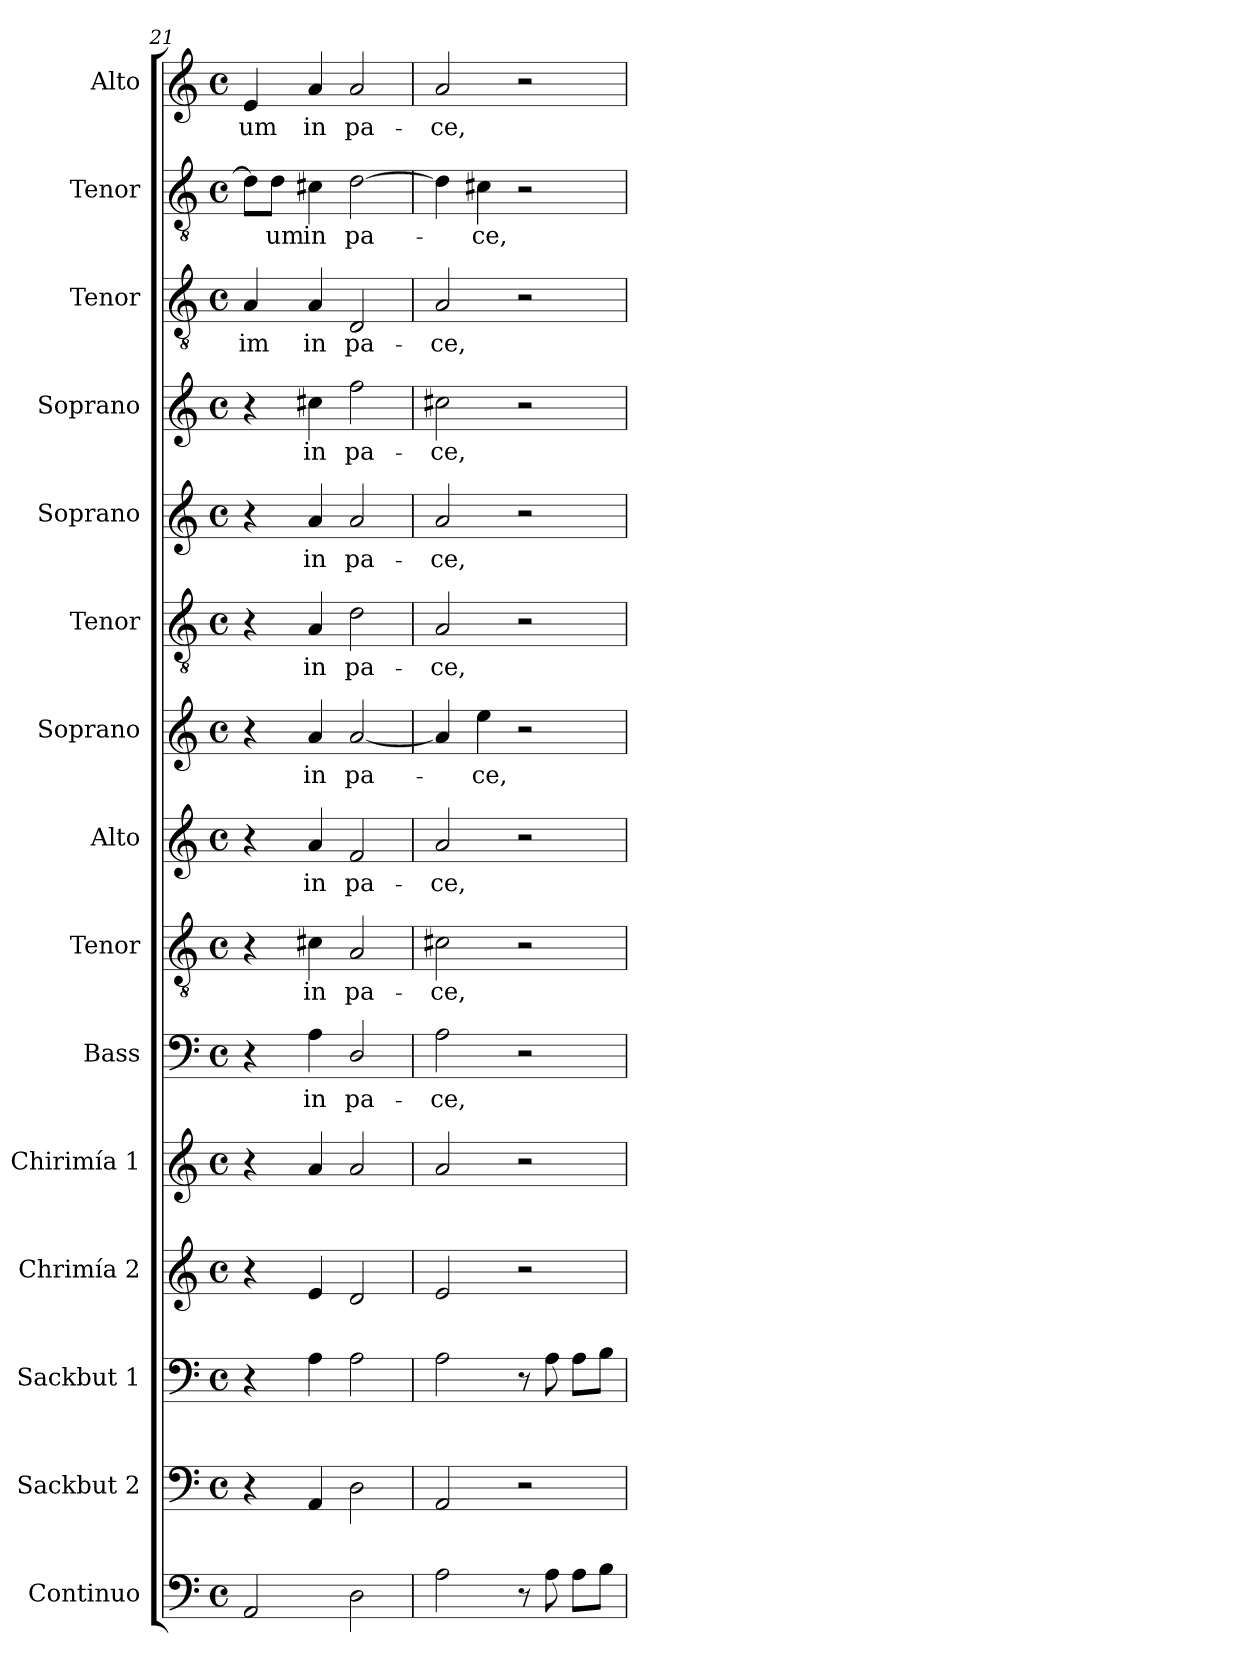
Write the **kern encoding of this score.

**kern	**kern	**kern	**kern	**kern	**kern	**text	**kern	**text	**kern	**text	**kern	**text	**kern	**text	**kern	**text	**kern	**text	**kern	**text	**kern	**text	**kern	**text
*part15	*part14	*part13	*part12	*part11	*part10	*part10	*part9	*part9	*part8	*part8	*part7	*part7	*part6	*part6	*part5	*part5	*part4	*part4	*part3	*part3	*part2	*part2	*part1	*part1
*staff15	*staff14	*staff13	*staff12	*staff11	*staff10	*staff10	*staff9	*staff9	*staff8	*staff8	*staff7	*staff7	*staff6	*staff6	*staff5	*staff5	*staff4	*staff4	*staff3	*staff3	*staff2	*staff2	*staff1	*staff1
*I"Continuo	*I"Sackbut 2	*I"Sackbut 1	*I"Chrimía 2	*I"Chirimía 1	*I"Bass	*	*I"Tenor	*	*I"Alto	*	*I"Soprano	*	*I"Tenor	*	*I"Soprano	*	*I"Soprano	*	*I"Tenor	*	*I"Tenor	*	*I"Alto	*
*I'Cont.	*I'Sckbt 2.	*I'Sckbt 1.	*I'Ch2.	*I'Ch1.	*I'B.	*	*I'T.	*	*I'A.	*	*I'S.	*	*I'T.	*	*I'S.	*	*I'S.	*	*I'T.	*	*I'T.	*	*I'A.	*
!!LO:PB:g=z
*clefF4	*clefF4	*clefF4	*clefG2	*clefG2	*clefF4	*	*clefGv2	*	*clefG2	*	*clefG2	*	*clefGv2	*	*clefG2	*	*clefG2	*	*clefGv2	*	*clefGv2	*	*clefG2	*
*	*	*	*	*	*	*	*ITrd7c12	*	*	*	*	*	*ITrd7c12	*	*	*	*	*	*ITrd7c12	*	*ITrd7c12	*	*	*
*k[]	*k[]	*k[]	*k[]	*k[]	*k[]	*	*k[]	*	*k[]	*	*k[]	*	*k[]	*	*k[]	*	*k[]	*	*k[]	*	*k[]	*	*k[]	*
*C:	*C:	*C:	*C:	*C:	*C:	*	*C:	*	*C:	*	*C:	*	*C:	*	*C:	*	*C:	*	*C:	*	*C:	*	*C:	*
*M4/4	*M4/4	*M4/4	*M4/4	*M4/4	*M4/4	*	*M4/4	*	*M4/4	*	*M4/4	*	*M4/4	*	*M4/4	*	*M4/4	*	*M4/4	*	*M4/4	*	*M4/4	*
*met(c)	*met(c)	*met(c)	*met(c)	*met(c)	*met(c)	*	*met(c)	*	*met(c)	*	*met(c)	*	*met(c)	*	*met(c)	*	*met(c)	*	*met(c)	*	*met(c)	*	*met(c)	*
=21	=21	=21	=21	=21	=21	=21	=21	=21	=21	=21	=21	=21	=21	=21	=21	=21	=21	=21	=21	=21	=21	=21	=21	=21
!	!	!	!	!	!	!	!	!	!	!	!	!	!	!	!	!	!	!	!	!LO:LY:b:color=#000000	!	!	!	!
!	!	!	!	!	!	!	!	!	!	!	!	!	!	!	!	!	!	!	!	!	!	!	!	!LO:LY:b:color=#000000
2AAi/	4r	4r	4r	4r	4r	.	4r	.	4r	.	4r	.	4r	.	4r	.	4r	.	4AAi/	-im	8Di\L]	.	4ei/	-um
!	!	!	!	!	!	!	!	!	!	!	!	!	!	!	!	!	!	!	!	!	!	!LO:LY:b:color=#000000	!	!
.	.	.	.	.	.	.	.	.	.	.	.	.	.	.	.	.	.	.	.	.	8Di\J	-um	.	.
!	!	!	!	!	!	!LO:LY:b:color=#000000	!	!	!	!	!	!	!	!	!	!	!	!	!	!	!	!	!	!
!	!	!	!	!	!	!	!	!LO:LY:b:color=#000000	!	!	!	!	!	!	!	!	!	!	!	!	!	!	!	!
!	!	!	!	!	!	!	!	!	!	!LO:LY:b:color=#000000	!	!	!	!	!	!	!	!	!	!	!	!	!	!
!	!	!	!	!	!	!	!	!	!	!	!	!LO:LY:b:color=#000000	!	!	!	!	!	!	!	!	!	!	!	!
!	!	!	!	!	!	!	!	!	!	!	!	!	!	!LO:LY:b:color=#000000	!	!	!	!	!	!	!	!	!	!
!	!	!	!	!	!	!	!	!	!	!	!	!	!	!	!	!LO:LY:b:color=#000000	!	!	!	!	!	!	!	!
!	!	!	!	!	!	!	!	!	!	!	!	!	!	!	!	!	!	!LO:LY:b:color=#000000	!	!	!	!	!	!
!	!	!	!	!	!	!	!	!	!	!	!	!	!	!	!	!	!	!	!	!LO:LY:b:color=#000000	!	!	!	!
!	!	!	!	!	!	!	!	!	!	!	!	!	!	!	!	!	!	!	!	!	!	!LO:LY:b:color=#000000	!	!
!	!	!	!	!	!	!	!	!	!	!	!	!	!	!	!	!	!	!	!	!	!	!	!	!LO:LY:b:color=#000000
.	4AAi/	4Ai\	4ei/	4ai/	4Ai\	in	4C#Xi\	in	4ai/	in	4ai/	in	4AAi/	in	4ai/	in	4cc#Xi\	in	4AAi/	in	4C#Xi\	in	4ai/	in
!	!	!	!	!	!	!LO:LY:b:color=#000000	!	!	!	!	!	!	!	!	!	!	!	!	!	!	!	!	!	!
!	!	!	!	!	!	!	!	!LO:LY:b:color=#000000	!	!	!	!	!	!	!	!	!	!	!	!	!	!	!	!
!	!	!	!	!	!	!	!	!	!	!LO:LY:b:color=#000000	!	!	!	!	!	!	!	!	!	!	!	!	!	!
!	!	!	!	!	!	!	!	!	!	!	!	!LO:LY:b:color=#000000	!	!	!	!	!	!	!	!	!	!	!	!
!	!	!	!	!	!	!	!	!	!	!	!	!	!	!LO:LY:b:color=#000000	!	!	!	!	!	!	!	!	!	!
!	!	!	!	!	!	!	!	!	!	!	!	!	!	!	!	!LO:LY:b:color=#000000	!	!	!	!	!	!	!	!
!	!	!	!	!	!	!	!	!	!	!	!	!	!	!	!	!	!	!LO:LY:b:color=#000000	!	!	!	!	!	!
!	!	!	!	!	!	!	!	!	!	!	!	!	!	!	!	!	!	!	!	!LO:LY:b:color=#000000	!	!	!	!
!	!	!	!	!	!	!	!	!	!	!	!	!	!	!	!	!	!	!	!	!	!	!LO:LY:b:color=#000000	!	!
!	!	!	!	!	!	!	!	!	!	!	!	!	!	!	!	!	!	!	!	!	!	!	!	!LO:LY:b:color=#000000
2Di\	2Di\	2Ai\	2di/	2ai/	2Di/	pa-	2AAi/	pa-	2fi/	pa-	[<2ai/	pa-	2Di\	pa-	2ai/	pa-	2ffi\	pa-	2DDi/	pa-	[>2Di\	pa-	2ai/	pa-
=22	=22	=22	=22	=22	=22	=22	=22	=22	=22	=22	=22	=22	=22	=22	=22	=22	=22	=22	=22	=22	=22	=22	=22	=22
!	!	!	!	!	!	!LO:LY:b:color=#000000	!	!	!	!	!	!	!	!	!	!	!	!	!	!	!	!	!	!
!	!	!	!	!	!	!	!	!LO:LY:b:color=#000000	!	!	!	!	!	!	!	!	!	!	!	!	!	!	!	!
!	!	!	!	!	!	!	!	!	!	!LO:LY:b:color=#000000	!	!	!	!	!	!	!	!	!	!	!	!	!	!
!	!	!	!	!	!	!	!	!	!	!	!	!	!	!LO:LY:b:color=#000000	!	!	!	!	!	!	!	!	!	!
!	!	!	!	!	!	!	!	!	!	!	!	!	!	!	!	!LO:LY:b:color=#000000	!	!	!	!	!	!	!	!
!	!	!	!	!	!	!	!	!	!	!	!	!	!	!	!	!	!	!LO:LY:b:color=#000000	!	!	!	!	!	!
!	!	!	!	!	!	!	!	!	!	!	!	!	!	!	!	!	!	!	!	!LO:LY:b:color=#000000	!	!	!	!
!	!	!	!	!	!	!	!	!	!	!	!	!	!	!	!	!	!	!	!	!	!	!	!	!LO:LY:b:color=#000000
2Ai\	2AAi/	2Ai\	2ei/	2ai/	2Ai\	-ce,	2C#Xi\	-ce,	2ai/	-ce,	4ai/]	.	2AAi/	-ce,	2ai/	-ce,	2cc#Xi\	-ce,	2AAi/	-ce,	4Di\]	.	2ai/	-ce,
!	!	!	!	!	!	!	!	!	!	!	!	!LO:LY:b:color=#000000	!	!	!	!	!	!	!	!	!	!	!	!
!	!	!	!	!	!	!	!	!	!	!	!	!	!	!	!	!	!	!	!	!	!	!LO:LY:b:color=#000000	!	!
.	.	.	.	.	.	.	.	.	.	.	4eei\	-ce,	.	.	.	.	.	.	.	.	4C#Xi\	-ce,	.	.
8r	2r	8r	2r	2r	2r	.	2r	.	2r	.	2r	.	2r	.	2r	.	2r	.	2r	.	2r	.	2r	.
8Ai\	.	8Ai\	.	.	.	.	.	.	.	.	.	.	.	.	.	.	.	.	.	.	.	.	.	.
8Ai\L	.	8Ai\L	.	.	.	.	.	.	.	.	.	.	.	.	.	.	.	.	.	.	.	.	.	.
8Bi\J	.	8Bi\J	.	.	.	.	.	.	.	.	.	.	.	.	.	.	.	.	.	.	.	.	.	.
=	=	=	=	=	=	=	=	=	=	=	=	=	=	=	=	=	=	=	=	=	=	=	=	=
*-	*-	*-	*-	*-	*-	*-	*-	*-	*-	*-	*-	*-	*-	*-	*-	*-	*-	*-	*-	*-	*-	*-	*-	*-
